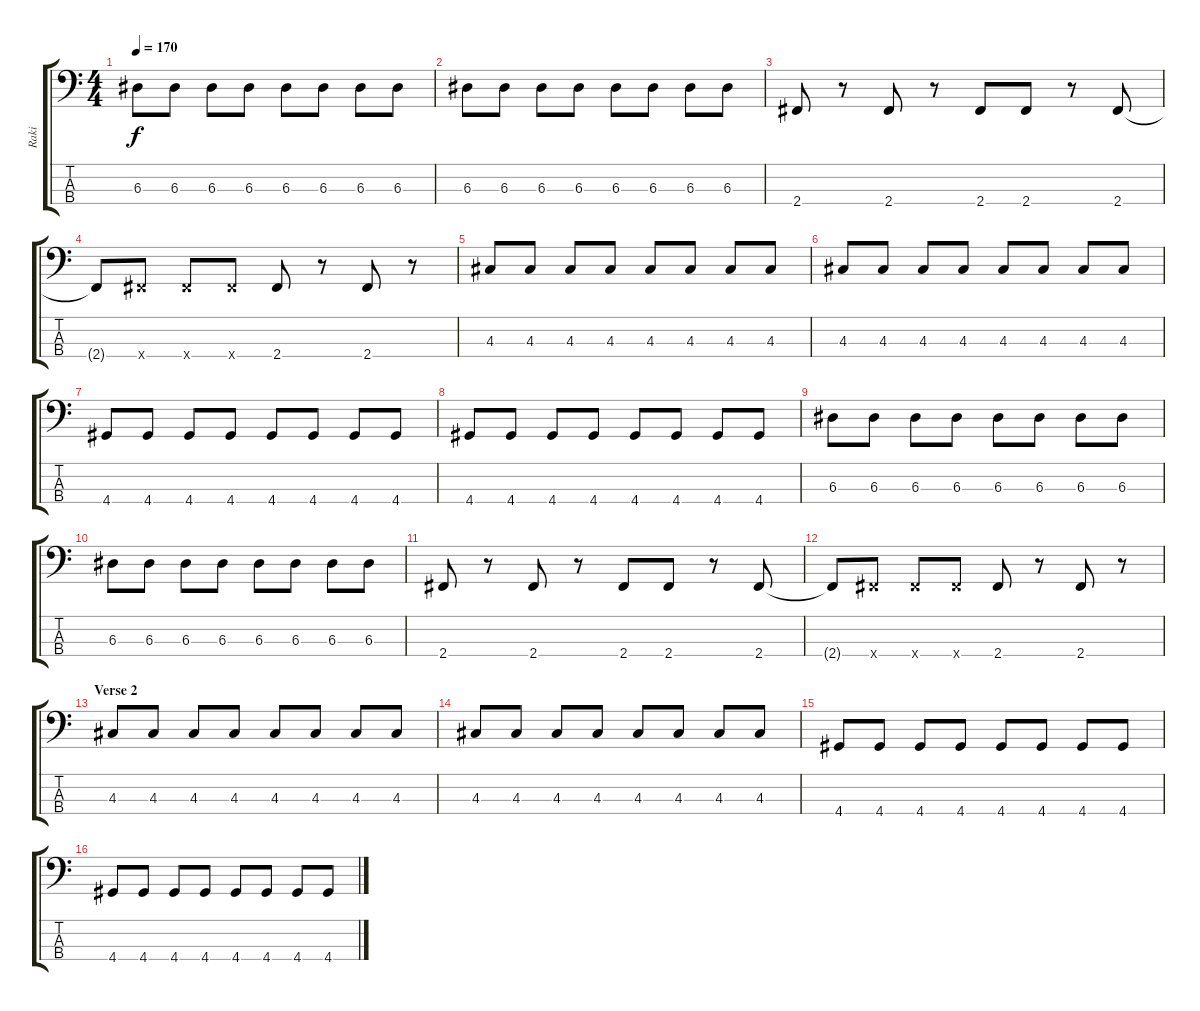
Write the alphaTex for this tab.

\track ("Raki" "Raki") {instrument electricbassfinger}
\staff {score tabs}
\tuning (G2 D2 A1 E1) {hide}
\ts (4 4)
\tempo 170
\clef f4
\ks c
6.3.8{dy f} 6.3.8 6.3.8 6.3.8 6.3.8 6.3.8 6.3.8 6.3.8 |
6.3.8 6.3.8 6.3.8 6.3.8 6.3.8 6.3.8 6.3.8 6.3.8 |
2.4.8 r.8 2.4.8 r.8 2.4.8 2.4.8 r.8 2.4.8 |
2.4{t}.8 2.4{x}.8 2.4{x}.8 2.4{x}.8 2.4.8 r.8 2.4.8 r.8 |
4.3.8 4.3.8 4.3.8 4.3.8 4.3.8 4.3.8 4.3.8 4.3.8 |
4.3.8 4.3.8 4.3.8 4.3.8 4.3.8 4.3.8 4.3.8 4.3.8 |
4.4.8 4.4.8 4.4.8 4.4.8 4.4.8 4.4.8 4.4.8 4.4.8 |
4.4.8 4.4.8 4.4.8 4.4.8 4.4.8 4.4.8 4.4.8 4.4.8 |
6.3.8 6.3.8 6.3.8 6.3.8 6.3.8 6.3.8 6.3.8 6.3.8 |
6.3.8 6.3.8 6.3.8 6.3.8 6.3.8 6.3.8 6.3.8 6.3.8 |
2.4.8 r.8 2.4.8 r.8 2.4.8 2.4.8 r.8 2.4.8 |
2.4{t}.8 2.4{x}.8 2.4{x}.8 2.4{x}.8 2.4.8 r.8 2.4.8 r.8 |
\section ("" "Verse 2")
4.3.8 4.3.8 4.3.8 4.3.8 4.3.8 4.3.8 4.3.8 4.3.8 |
4.3.8 4.3.8 4.3.8 4.3.8 4.3.8 4.3.8 4.3.8 4.3.8 |
4.4.8 4.4.8 4.4.8 4.4.8 4.4.8 4.4.8 4.4.8 4.4.8 |
4.4.8 4.4.8 4.4.8 4.4.8 4.4.8 4.4.8 4.4.8 4.4.8
